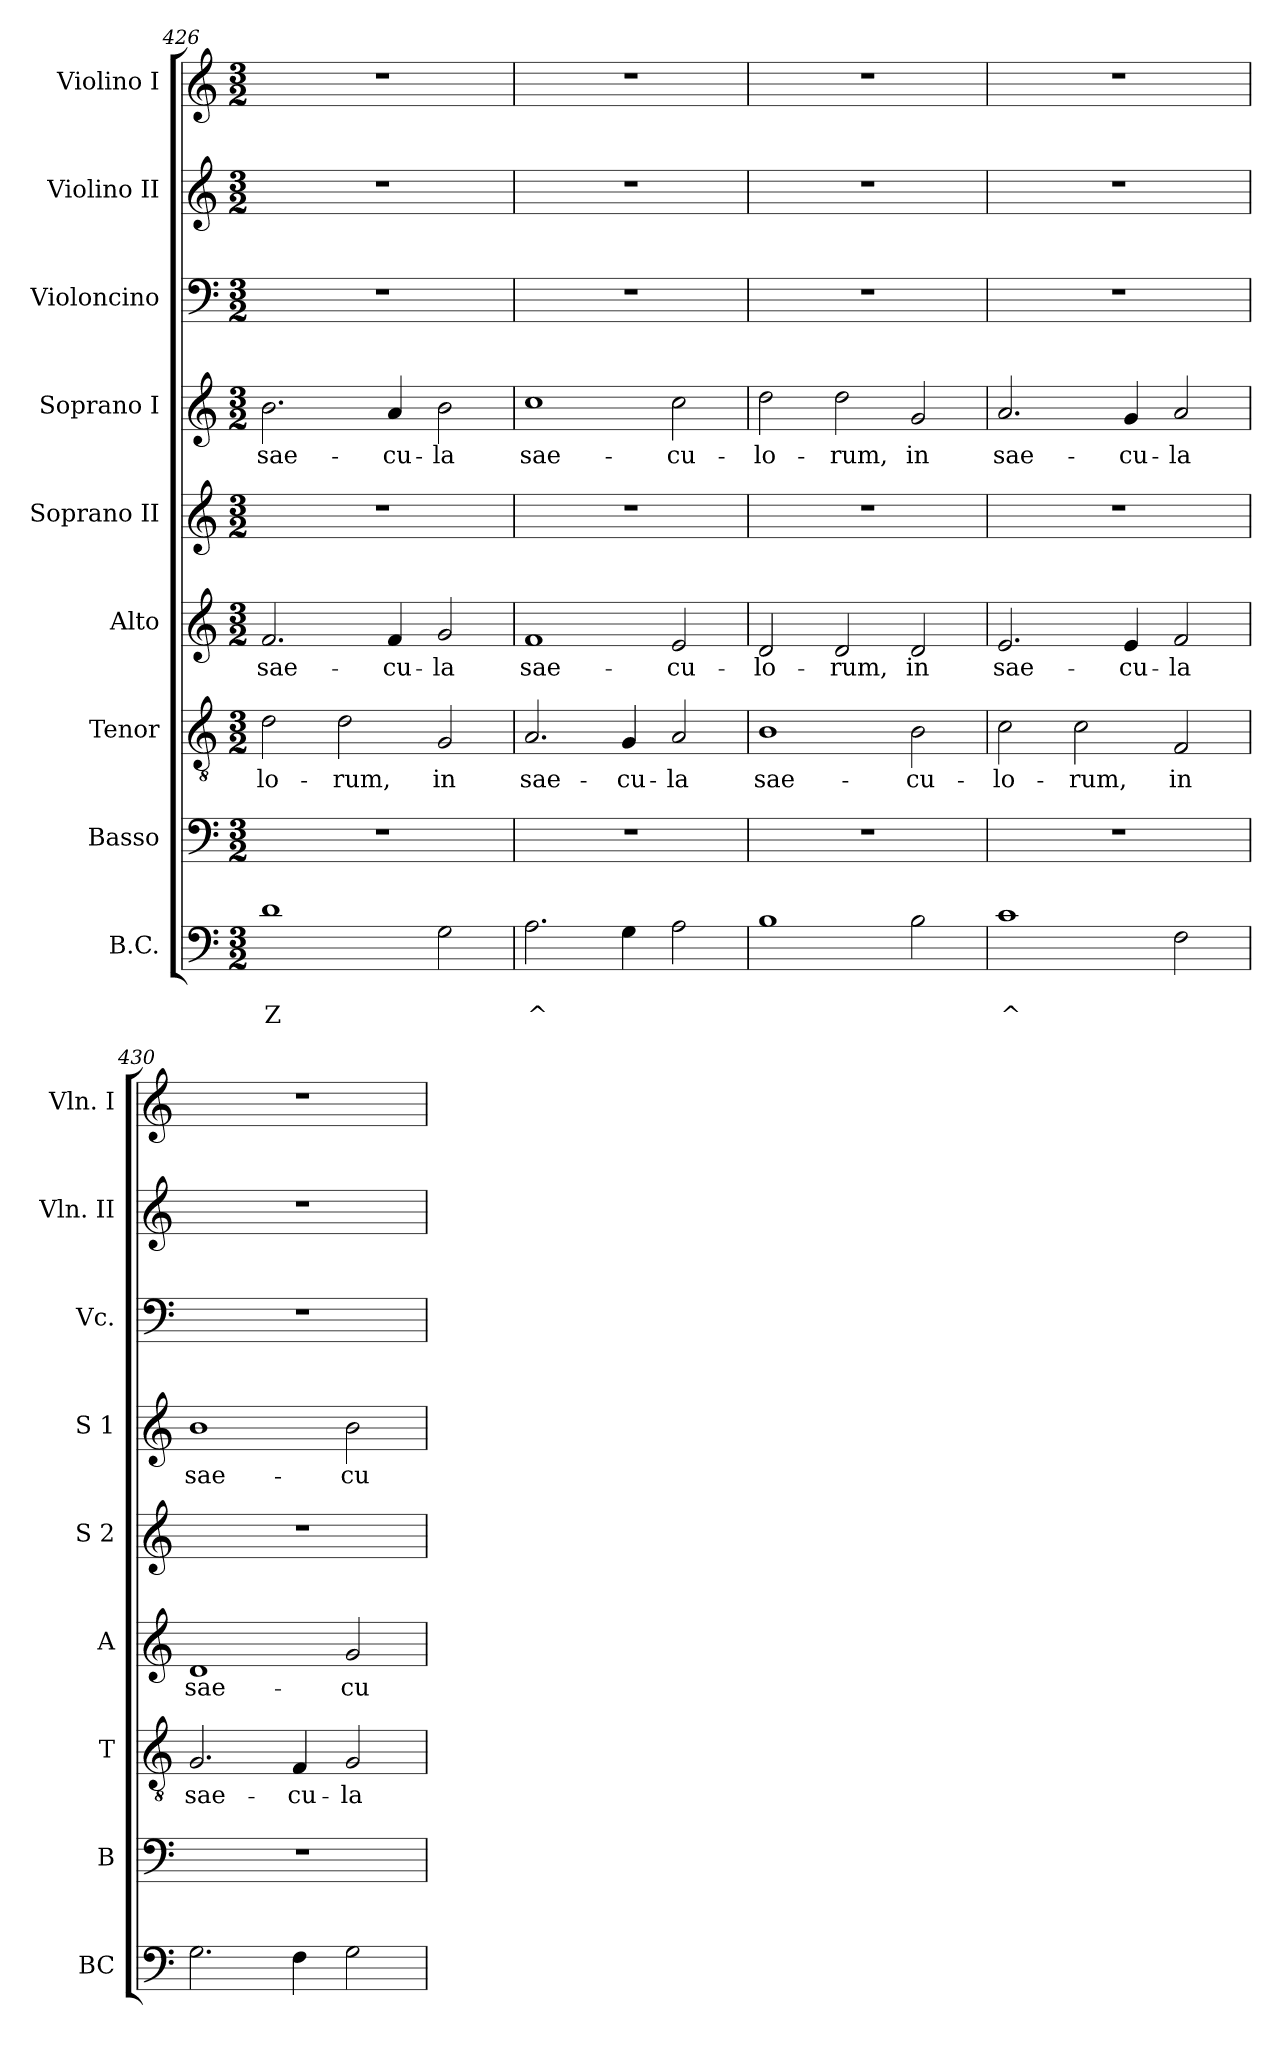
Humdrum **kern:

**kern	**text	**text	**kern	**kern	**text	**kern	**text	**kern	**kern	**text	**kern	**kern	**kern
*part9	*part9	*part9	*part8	*part7	*part7	*part6	*part6	*part5	*part4	*part4	*part3	*part2	*part1
*staff9	*staff9	*staff9	*staff8	*staff7	*staff7	*staff6	*staff6	*staff5	*staff4	*staff4	*staff3	*staff2	*staff1
*I"B.C.	*	*	*I"Basso	*I"Tenor	*	*I"Alto	*	*I"Soprano II	*I"Soprano I	*	*I"Violoncino	*I"Violino II	*I"Violino I
*I'BC	*	*	*I'B	*I'T	*	*I'A	*	*I'S 2	*I'S 1	*	*I'Vc.	*I'Vln. II	*I'Vln. I
*clefF4	*	*	*clefF4	*clefGv2	*	*clefG2	*	*clefG2	*clefG2	*	*clefF4	*clefG2	*clefG2
*k[]	*	*	*k[]	*k[]	*	*k[]	*	*k[]	*k[]	*	*k[]	*k[]	*k[]
*C:	*	*	*C:	*C:	*	*C:	*	*C:	*C:	*	*C:	*C:	*C:
*M3/2	*	*	*M3/2	*M3/2	*	*M3/2	*	*M3/2	*M3/2	*	*M3/2	*M3/2	*M3/2
=426	=426	=426	=426	=426	=426	=426	=426	=426	=426	=426	=426	=426	=426
!	!	!LO:LY:b	!	!	!LO:LY:b	!	!LO:LY:b	!	!	!LO:LY:b	!	!	!
1d	.	Z	1.r	2d\	-lo-	2.f/	sae-	1.r	2.b\	sae-	1.r	1.r	1.r
!	!	!	!	!	!LO:LY:b	!	!	!	!	!	!	!	!
.	.	.	.	2d\	-rum,	.	.	.	.	.	.	.	.
!	!	!	!	!	!	!	!LO:LY:b	!	!	!LO:LY:b	!	!	!
.	.	.	.	.	.	4f/	-cu-	.	4a/	-cu-	.	.	.
!	!	!	!	!	!LO:LY:b	!	!LO:LY:b	!	!	!LO:LY:b	!	!	!
2G\	.	.	.	2G/	in	2g/	-la	.	2b\	-la	.	.	.
=427	=427	=427	=427	=427	=427	=427	=427	=427	=427	=427	=427	=427	=427
!	!	!LO:LY:b	!	!	!LO:LY:b	!	!LO:LY:b	!	!	!LO:LY:b	!	!	!
2.A\	.	^	1.r	2.A/	sae-	1f	sae-	1.r	1cc	sae-	1.r	1.r	1.r
!	!	!	!	!	!LO:LY:b	!	!	!	!	!	!	!	!
4G\	.	.	.	4G/	-cu-	.	.	.	.	.	.	.	.
!	!	!	!	!	!LO:LY:b	!	!LO:LY:b	!	!	!LO:LY:b	!	!	!
2A\	.	.	.	2A/	-la	2e/	-cu-	.	2cc\	-cu-	.	.	.
=428	=428	=428	=428	=428	=428	=428	=428	=428	=428	=428	=428	=428	=428
!	!	!	!	!	!LO:LY:b	!	!LO:LY:b	!	!	!LO:LY:b	!	!	!
1B	.	.	1.r	1B	sae-	2d/	-lo-	1.r	2dd\	-lo-	1.r	1.r	1.r
!	!	!	!	!	!	!	!LO:LY:b	!	!	!LO:LY:b	!	!	!
.	.	.	.	.	.	2d/	-rum,	.	2dd\	-rum,	.	.	.
!	!	!	!	!	!LO:LY:b	!	!LO:LY:b	!	!	!LO:LY:b	!	!	!
2B\	.	.	.	2B\	-cu-	2d/	in	.	2g/	in	.	.	.
=429	=429	=429	=429	=429	=429	=429	=429	=429	=429	=429	=429	=429	=429
!	!	!LO:LY:b	!	!	!LO:LY:b	!	!LO:LY:b	!	!	!LO:LY:b	!	!	!
1c	.	^	1.r	2c\	-lo-	2.e/	sae-	1.r	2.a/	sae-	1.r	1.r	1.r
!	!	!	!	!	!LO:LY:b	!	!	!	!	!	!	!	!
.	.	.	.	2c\	-rum,	.	.	.	.	.	.	.	.
!	!	!	!	!	!	!	!LO:LY:b	!	!	!LO:LY:b	!	!	!
.	.	.	.	.	.	4e/	-cu-	.	4g/	-cu-	.	.	.
!	!	!	!	!	!LO:LY:b	!	!LO:LY:b	!	!	!LO:LY:b	!	!	!
2F\	.	.	.	2F/	in	2f/	-la	.	2a/	-la	.	.	.
=430	=430	=430	=430	=430	=430	=430	=430	=430	=430	=430	=430	=430	=430
!	!	!	!	!	!LO:LY:b	!	!LO:LY:b	!	!	!LO:LY:b	!	!	!
2.G\	.	.	1.r	2.G/	sae-	1d	sae-	1.r	1b	sae-	1.r	1.r	1.r
!	!	!	!	!	!LO:LY:b	!	!	!	!	!	!	!	!
4F\	.	.	.	4F/	-cu-	.	.	.	.	.	.	.	.
!	!	!	!	!	!LO:LY:b	!	!LO:LY:b	!	!	!LO:LY:b	!	!	!
2G\	.	.	.	2G/	-la	2g/	-cu-	.	2b\	-cu-	.	.	.
=	=	=	=	=	=	=	=	=	=	=	=	=	=
*-	*-	*-	*-	*-	*-	*-	*-	*-	*-	*-	*-	*-	*-
